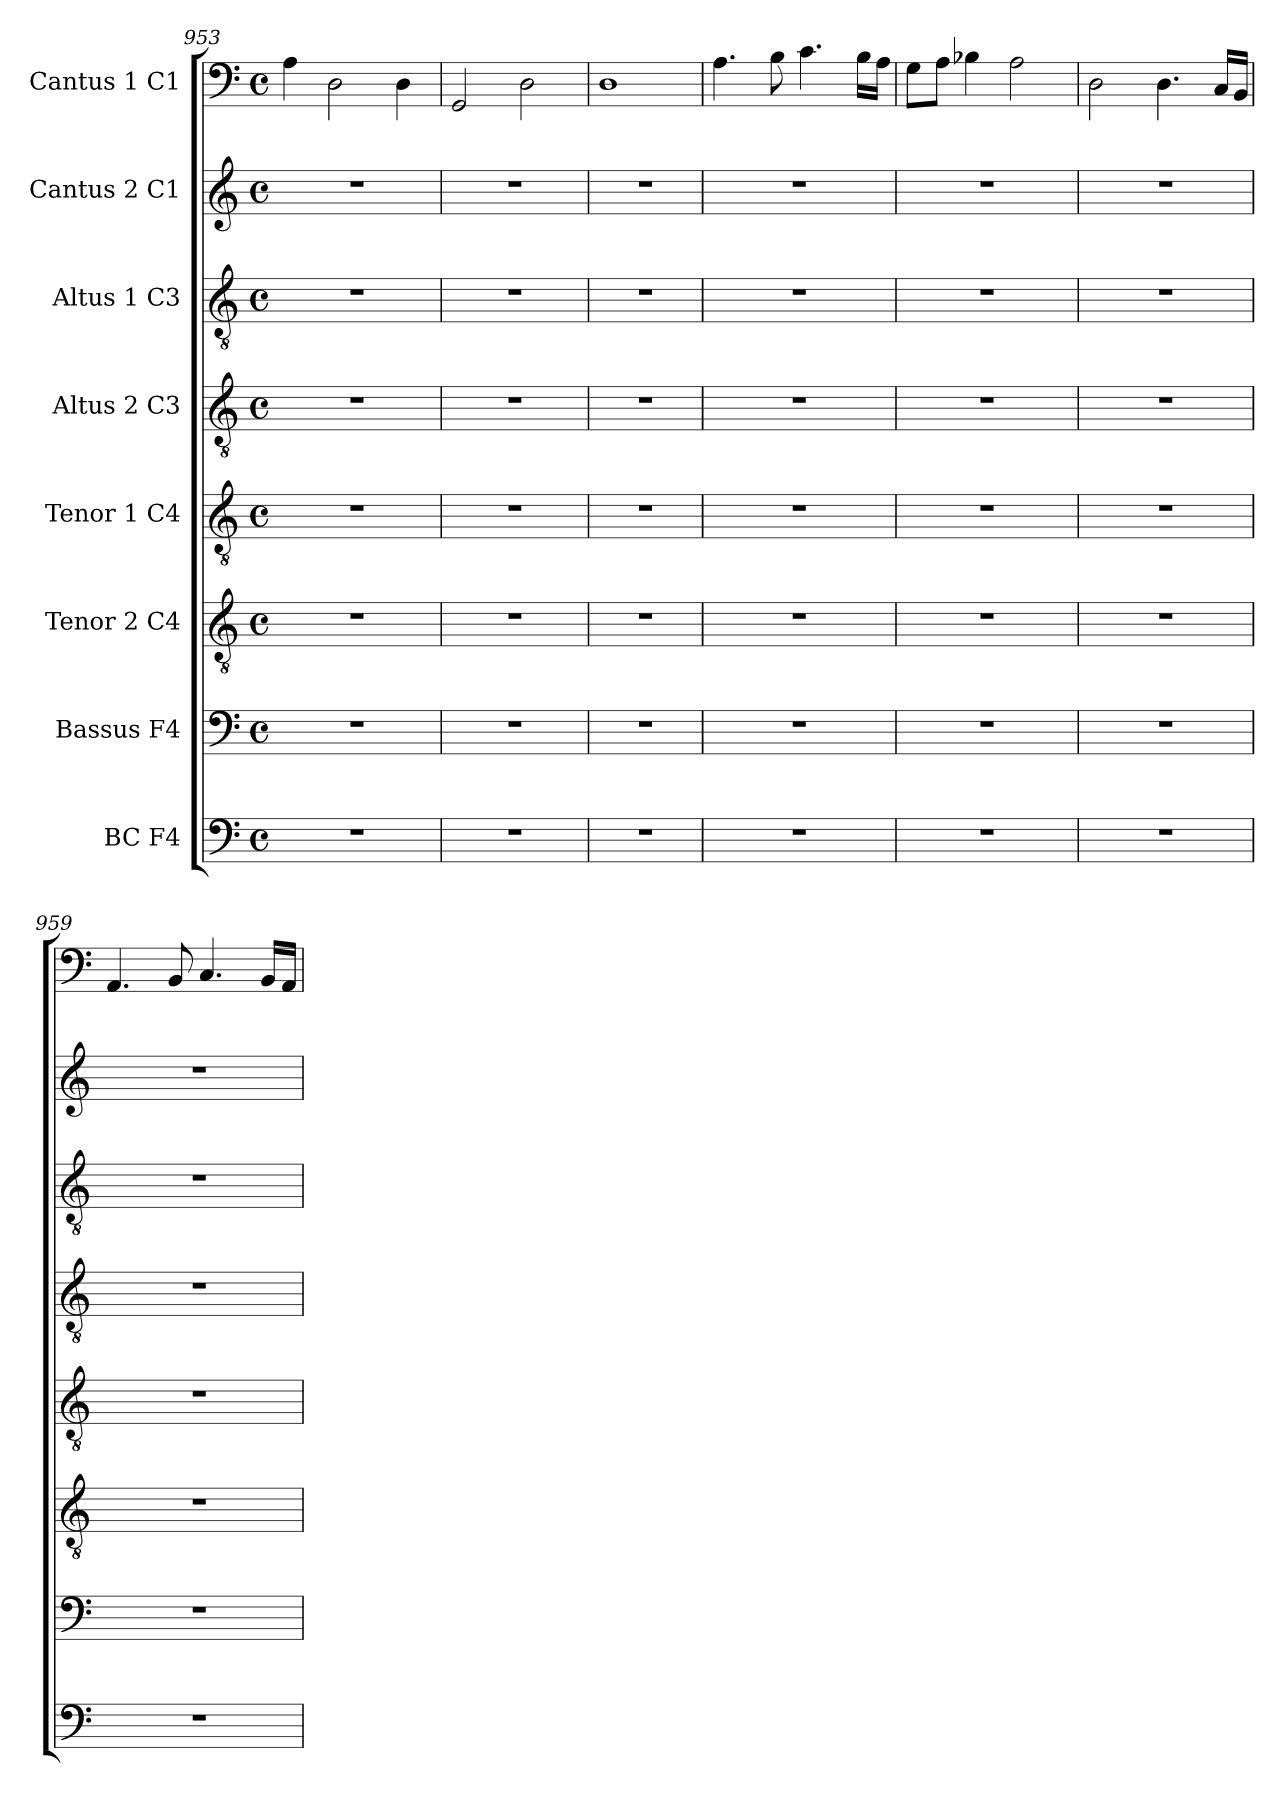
**kern	**kern	**kern	**kern	**kern	**kern	**kern	**kern	**text
*part8	*part7	*part6	*part5	*part4	*part3	*part2	*part1	*part1
*staff8	*staff7	*staff6	*staff5	*staff4	*staff3	*staff2	*staff1	*staff1
*I"BC  F4	*I"Bassus  F4	*I"Tenor 2  C4	*I"Tenor 1  C4	*I"Altus 2  C3	*I"Altus 1  C3	*I"Cantus 2  C1	*I"Cantus 1  C1	*
*clefF4	*clefF4	*clefGv2	*clefGv2	*clefGv2	*clefGv2	*clefG2	*clefF4	*
*k[]	*k[]	*k[]	*k[]	*k[]	*k[]	*k[]	*k[]	*
*C:	*C:	*C:	*C:	*C:	*C:	*C:	*C:	*
*M4/4	*M4/4	*M4/4	*M4/4	*M4/4	*M4/4	*M4/4	*M4/4	*
*met(c)	*met(c)	*met(c)	*met(c)	*met(c)	*met(c)	*met(c)	*met(c)	*
=953	=953	=953	=953	=953	=953	=953	=953	=953
!	!	!	!	!	!	!	!	!LO:LY:b:cj
1r	1r	1r	1r	1r	1r	1r	4A\	.
!	!	!	!	!	!	!	!	!LO:LY:b:cj
.	.	.	.	.	.	.	2D\	.
!	!	!	!	!	!	!	!	!LO:LY:b:cj
.	.	.	.	.	.	.	4D\	.
=954	=954	=954	=954	=954	=954	=954	=954	=954
!	!	!	!	!	!	!	!	!LO:LY:b:cj
1r	1r	1r	1r	1r	1r	1r	2GG/	.
!	!	!	!	!	!	!	!	!LO:LY:b:cj
.	.	.	.	.	.	.	2D\	.
=955	=955	=955	=955	=955	=955	=955	=955	=955
!	!	!	!	!	!	!	!	!LO:LY:b:cj
1r	1r	1r	1r	1r	1r	1r	1D	.
=956	=956	=956	=956	=956	=956	=956	=956	=956
!	!	!	!	!	!	!	!	!LO:LY:b:cj
1r	1r	1r	1r	1r	1r	1r	4.A\	.
!	!	!	!	!	!	!	!	!LO:LY:b:cj
.	.	.	.	.	.	.	8B\	.
!	!	!	!	!	!	!	!	!LO:LY:b:cj
.	.	.	.	.	.	.	4.c\	.
!	!	!	!	!	!	!	!	!LO:LY:b:cj
.	.	.	.	.	.	.	16B\L	.
!	!	!	!	!	!	!	!	!LO:LY:b:cj
.	.	.	.	.	.	.	16A\J	.
=957	=957	=957	=957	=957	=957	=957	=957	=957
!	!	!	!	!	!	!	!	!LO:LY:b:cj
1r	1r	1r	1r	1r	1r	1r	8G\L	.
!	!	!	!	!	!	!	!	!LO:LY:b:cj
.	.	.	.	.	.	.	8A\J	.
!	!	!	!	!	!	!	!	!LO:LY:b:cj
.	.	.	.	.	.	.	4B-X\	.
!	!	!	!	!	!	!	!	!LO:LY:b:cj
.	.	.	.	.	.	.	2A\	.
=958	=958	=958	=958	=958	=958	=958	=958	=958
!	!	!	!	!	!	!	!	!LO:LY:b:cj
1r	1r	1r	1r	1r	1r	1r	2D\	.
!	!	!	!	!	!	!	!	!LO:LY:b:cj
.	.	.	.	.	.	.	4.D\	.
!	!	!	!	!	!	!	!	!LO:LY:b:cj
.	.	.	.	.	.	.	16C/L	.
!	!	!	!	!	!	!	!	!LO:LY:b:cj
.	.	.	.	.	.	.	16BB/J	.
=959	=959	=959	=959	=959	=959	=959	=959	=959
!	!	!	!	!	!	!	!	!LO:LY:b:cj
1r	1r	1r	1r	1r	1r	1r	4.AA/	.
!	!	!	!	!	!	!	!	!LO:LY:b:cj
.	.	.	.	.	.	.	8BB/	.
!	!	!	!	!	!	!	!	!LO:LY:b:cj
.	.	.	.	.	.	.	4.C/	.
!	!	!	!	!	!	!	!	!LO:LY:b:cj
.	.	.	.	.	.	.	16BB/L	.
!	!	!	!	!	!	!	!	!LO:LY:b:cj
.	.	.	.	.	.	.	16AA/J	.
=	=	=	=	=	=	=	=	=
*-	*-	*-	*-	*-	*-	*-	*-	*-
